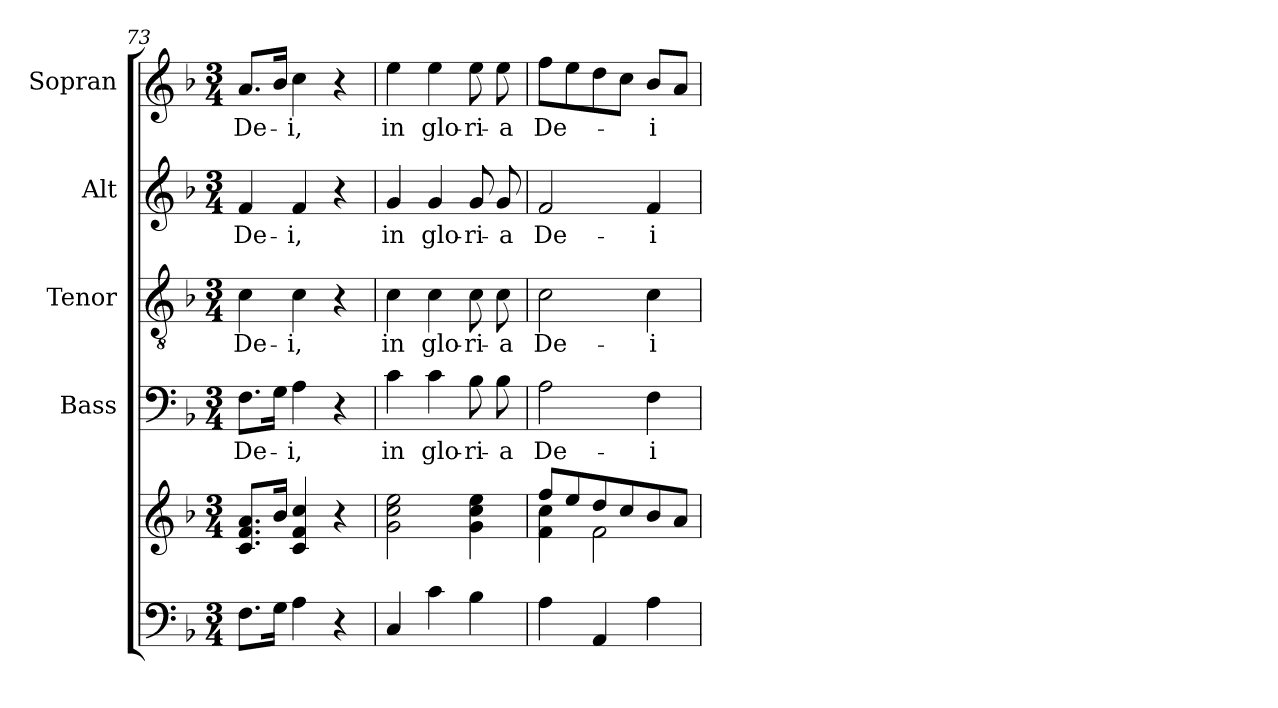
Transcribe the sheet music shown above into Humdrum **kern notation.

**kern	**kern	**kern	**text	**kern	**text	**kern	**text	**kern	**text
*part5	*part5	*part4	*part4	*part3	*part3	*part2	*part2	*part1	*part1
*staff6	*staff5	*staff4	*staff4	*staff3	*staff3	*staff2	*staff2	*staff1	*staff1
*	*	*I"Bass	*	*I"Tenor	*	*I"Alt	*	*I"Sopran	*
*	*	*I'B.	*	*I'T.	*	*I'A.	*	*I'S.	*
*clefF4	*clefG2	*clefF4	*	*clefGv2	*	*clefG2	*	*clefG2	*
*k[b-]	*k[b-]	*k[b-]	*	*k[b-]	*	*k[b-]	*	*k[b-]	*
*F:	*F:	*F:	*	*F:	*	*F:	*	*F:	*
*M3/4	*M3/4	*M3/4	*	*M3/4	*	*M3/4	*	*M3/4	*
=73	=73	=73	=73	=73	=73	=73	=73	=73	=73
!	!	!	!LO:LY:b	!	!LO:LY:b	!	!LO:LY:b	!	!LO:LY:b
8.F\L	8.c/ 8.f/ 8.a/L	8.F\L	De-	4c\	De-	4f/	De-	8.a/L	De-
16G\Jk	16b-/Jk	16G\Jk	.	.	.	.	.	16b-/Jk	.
!	!	!	!LO:LY:b	!	!LO:LY:b	!	!LO:LY:b	!	!LO:LY:b
4A\	4c/ 4f/ 4cc/	4A\	-i,	4c\	-i,	4f/	-i,	4cc\	-i,
4r	4r	4r	.	4r	.	4r	.	4r	.
=74	=74	=74	=74	=74	=74	=74	=74	=74	=74
!	!	!	!LO:LY:b	!	!LO:LY:b	!	!LO:LY:b	!	!LO:LY:b
4C/	2g\ 2cc\ 2ee\	4c\	in	4c\	in	4g/	in	4ee\	in
!	!	!	!LO:LY:b	!	!LO:LY:b	!	!LO:LY:b	!	!LO:LY:b
4c\	.	4c\	glo-	4c\	glo-	4g/	glo-	4ee\	glo-
!	!	!	!LO:LY:b	!	!LO:LY:b	!	!LO:LY:b	!	!LO:LY:b
4B-\	4g\ 4cc\ 4ee\	8B-\	-ri-	8c\	-ri-	8g/	-ri-	8ee\	-ri-
!	!	!	!LO:LY:b	!	!LO:LY:b	!	!LO:LY:b	!	!LO:LY:b
.	.	8B-\	-a	8c\	-a	8g/	-a	8ee\	-a
!!LO:LB:g=z
=75	=75	=75	=75	=75	=75	=75	=75	=75	=75
*	*^	*	*	*	*	*	*	*	*
!	!	!	!	!LO:LY:b	!	!LO:LY:b	!	!LO:LY:b	!	!LO:LY:b
4A\	8ff/L	4f\ 4cc\	2A\	De-	2c\	De-	2f/	De-	8ff\L	De-
.	8ee/	.	.	.	.	.	.	.	8ee\	.
4AA/	8dd/	2f\	.	.	.	.	.	.	8dd\	.
.	8cc/	.	.	.	.	.	.	.	8cc\J	.
!	!	!	!	!LO:LY:b	!	!LO:LY:b	!	!LO:LY:b	!	!LO:LY:b
4A\	8b-/	.	4F\	-i	4c\	-i	4f/	-i	8b-/L	-i
.	8a/J	.	.	.	.	.	.	.	8a/J	.
*	*v	*v	*	*	*	*	*	*	*	*
=	=	=	=	=	=	=	=	=	=
*-	*-	*-	*-	*-	*-	*-	*-	*-	*-
